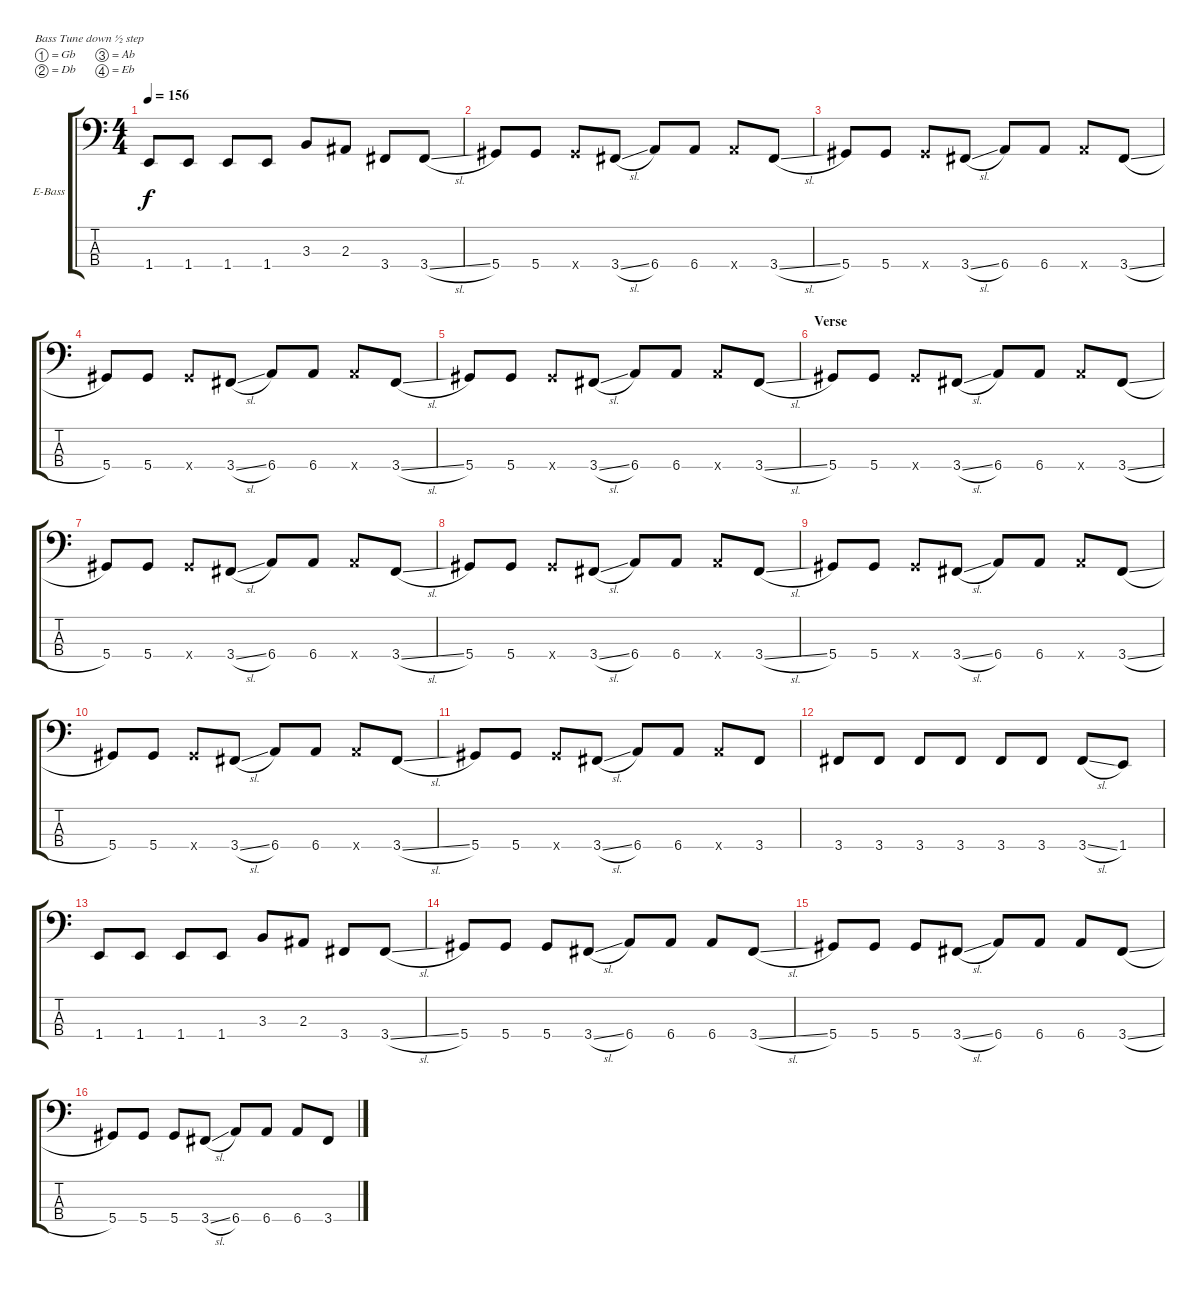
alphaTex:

\bracketExtendMode groupsimilarinstruments
\firstSystemTrackNameOrientation horizontal
\otherSystemsTrackNameOrientation horizontal
\track ("Electric Bass" "E-Bass") {instrument electricbassfinger}
\staff {score tabs}
\tuning (Gb2 Db2 Ab1 Eb1)
\ts (4 4)
\tempo 156
\clef f4
\scale
1.03909
\ks c
1.4.8{dy f} 1.4.8 1.4.8 1.4.8 3.3.8 2.3.8 3.4.8 3.4{sl}.8 |
\scale
0.960908 5.4.8 5.4.8 5.4{x}.8 3.4{sl}.8 6.4.8 6.4.8 6.4{x}.8 3.4{sl}.8 |
\scale
1.03909 5.4.8 5.4.8 5.4{x}.8 3.4{sl}.8 6.4.8 6.4.8 6.4{x}.8 3.4{sl}.8 |
\scale
0.960908 5.4.8 5.4.8 5.4{x}.8 3.4{sl}.8 6.4.8 6.4.8 6.4{x}.8 3.4{sl}.8 |
\scale
1.03909 5.4.8 5.4.8 5.4{x}.8 3.4{sl}.8 6.4.8 6.4.8 6.4{x}.8 3.4{sl}.8 |
\section ("" "Verse")
\scale
0.960908 5.4.8 5.4.8 5.4{x}.8 3.4{sl}.8 6.4.8 6.4.8 6.4{x}.8 3.4{sl}.8 |
\scale
1.03909 5.4.8 5.4.8 5.4{x}.8 3.4{sl}.8 6.4.8 6.4.8 6.4{x}.8 3.4{sl}.8 |
\scale
0.960908 5.4.8 5.4.8 5.4{x}.8 3.4{sl}.8 6.4.8 6.4.8 6.4{x}.8 3.4{sl}.8 |
\scale
1.03909 5.4.8 5.4.8 5.4{x}.8 3.4{sl}.8 6.4.8 6.4.8 6.4{x}.8 3.4{sl}.8 |
\scale
0.960908 5.4.8 5.4.8 5.4{x}.8 3.4{sl}.8 6.4.8 6.4.8 6.4{x}.8 3.4{sl}.8 |
\scale
1.03909 5.4.8 5.4.8 5.4{x}.8 3.4{sl}.8 6.4.8 6.4.8 6.4{x}.8 3.4.8 |
\scale
0.960908 3.4.8 3.4.8 3.4.8 3.4.8 3.4.8 3.4.8 3.4{sl}.8 1.4.8 |
\scale
1.03909 1.4.8 1.4.8 1.4.8 1.4.8 3.3.8 2.3.8 3.4.8 3.4{sl}.8 |
\scale
0.960908 5.4.8 5.4.8 5.4.8 3.4{sl}.8 6.4.8 6.4.8 6.4.8 3.4{sl}.8 |
\scale
1.03909 5.4.8 5.4.8 5.4.8 3.4{sl}.8 6.4.8 6.4.8 6.4.8 3.4{sl}.8 |
\scale
0.960908 5.4.8 5.4.8 5.4.8 3.4{sl}.8 6.4.8 6.4.8 6.4.8 3.4{sl}.8
